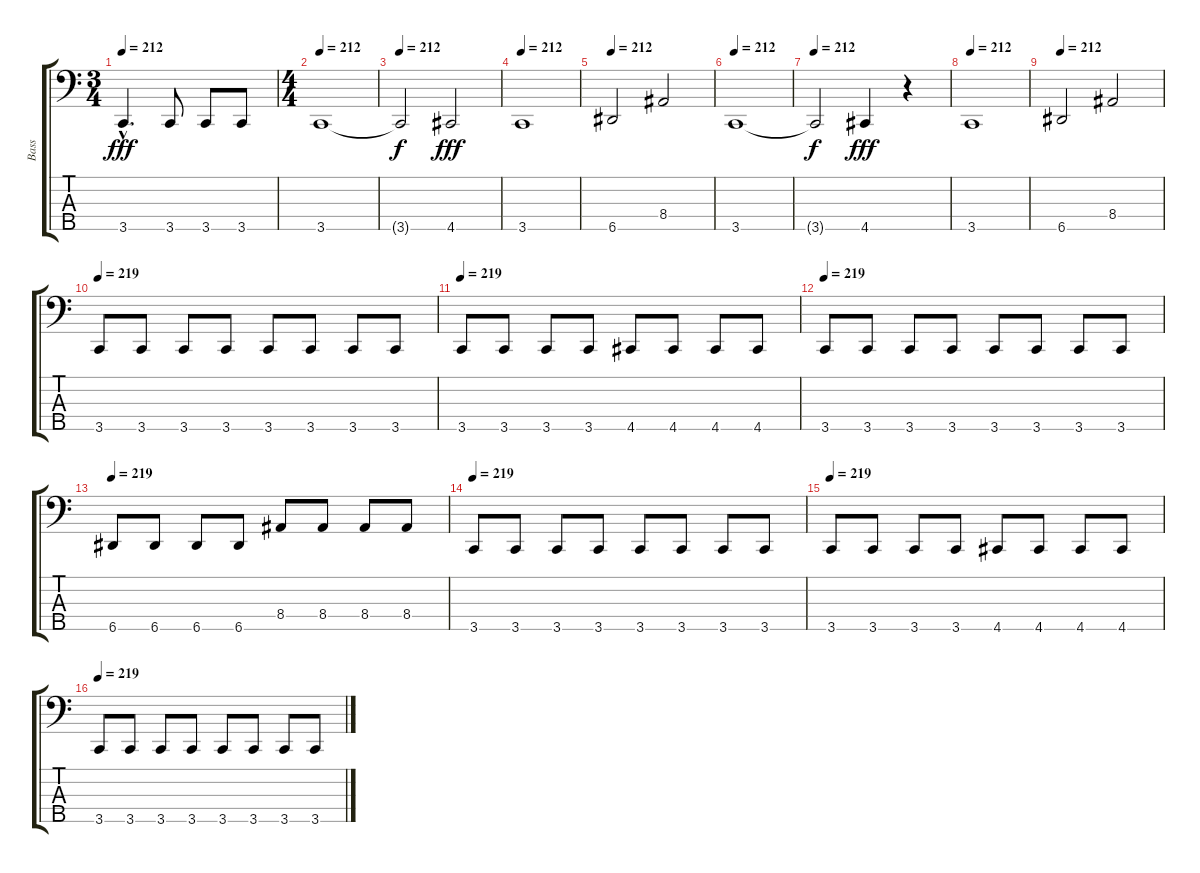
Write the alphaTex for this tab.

\track ("Bass" "Bass") {instrument electricbassfinger}
\staff {score tabs}
\tuning (F2 C2 G1 D1 A0) {hide}
\ts (3 4)
\tempo 212
\clef f4
\ks c
3.5{hac}.4{d dy fff} 3.5.8 3.5.8 3.5.8 |
\ts (4 4)
\tempo 212
3.5.1 |
\tempo 212
3.5{t}.2{dy f} 4.5.2{dy fff} |
\tempo 212
3.5.1 |
\tempo 212
6.5.2 8.4.2 |
\tempo 212
3.5.1 |
\tempo 212
3.5{t}.2{dy f} 4.5.4{dy fff} r.4 |
\tempo 212
3.5.1 |
\tempo 212
6.5.2 8.4.2 |
\tempo 219
3.5.8 3.5.8 3.5.8 3.5.8 3.5.8 3.5.8 3.5.8 3.5.8 |
\tempo 219
3.5.8 3.5.8 3.5.8 3.5.8 4.5.8 4.5.8 4.5.8 4.5.8 |
\tempo 219
3.5.8 3.5.8 3.5.8 3.5.8 3.5.8 3.5.8 3.5.8 3.5.8 |
\tempo 219
6.5.8 6.5.8 6.5.8 6.5.8 8.4.8 8.4.8 8.4.8 8.4.8 |
\tempo 219
3.5.8 3.5.8 3.5.8 3.5.8 3.5.8 3.5.8 3.5.8 3.5.8 |
\tempo 219
3.5.8 3.5.8 3.5.8 3.5.8 4.5.8 4.5.8 4.5.8 4.5.8 |
\tempo 219
3.5.8 3.5.8 3.5.8 3.5.8 3.5.8 3.5.8 3.5.8 3.5.8
